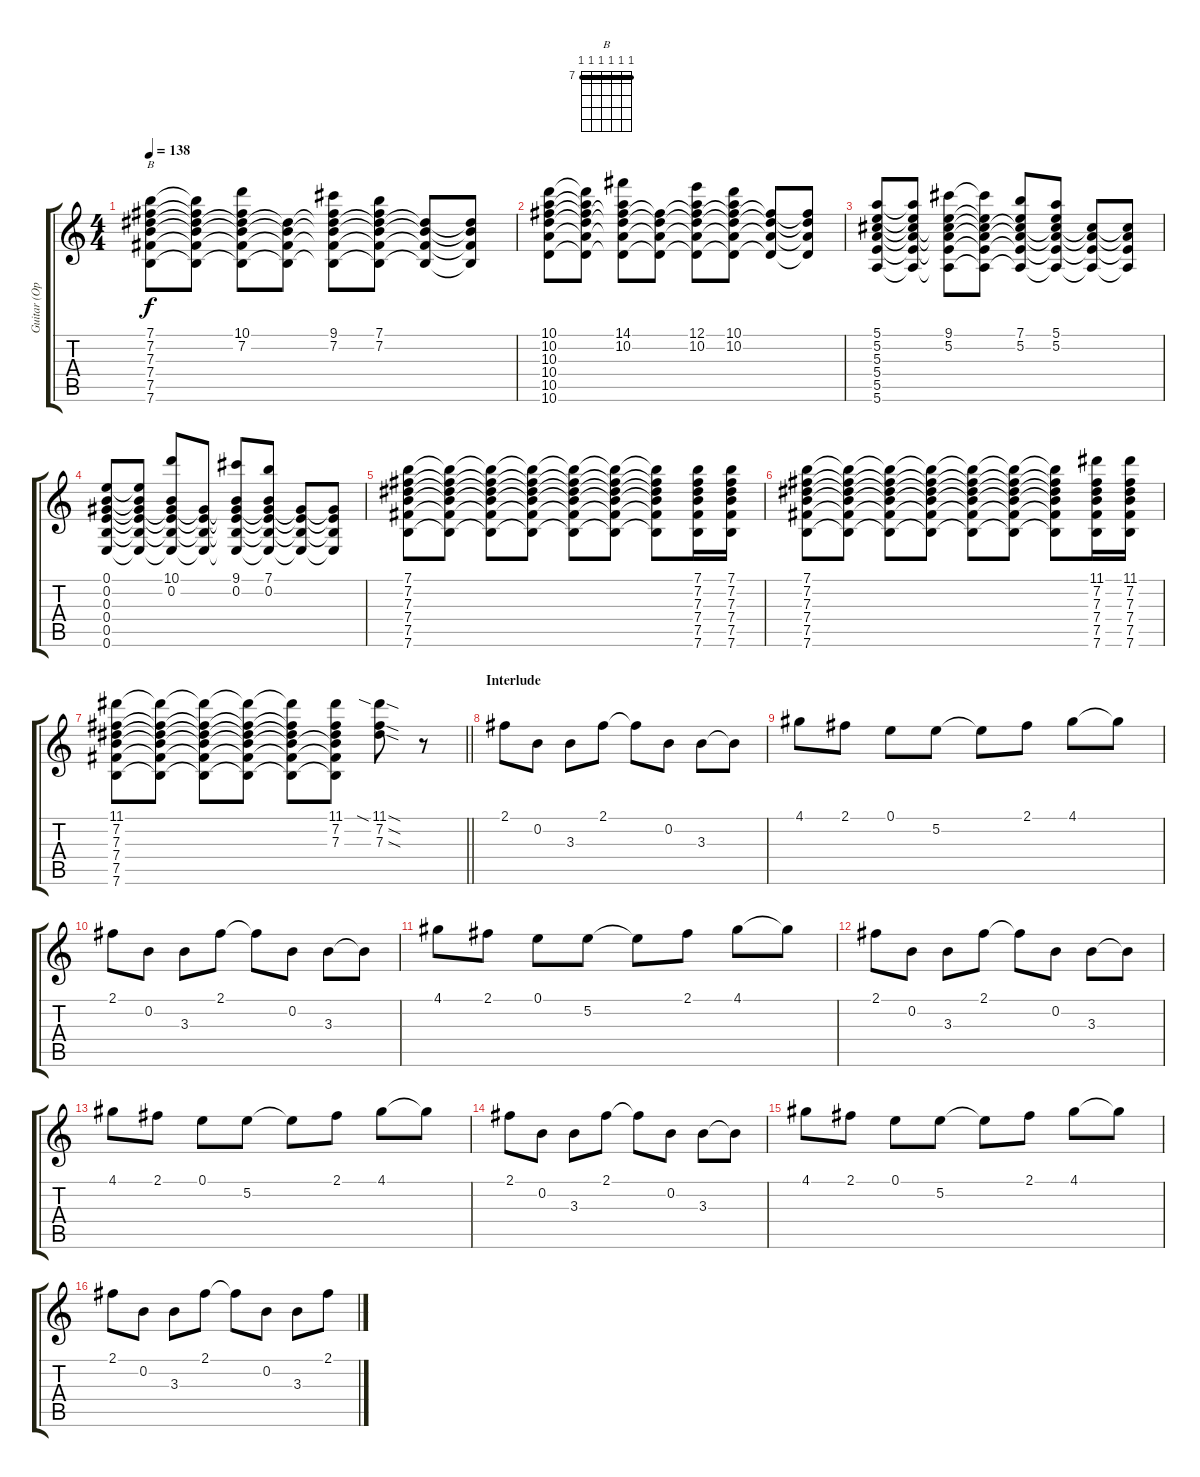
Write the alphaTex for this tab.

\track ("Guitar (Open E)" "Guitar (Op") {instrument distortionguitar}
\staff {score tabs}
\tuning (E4 B3 Ab3 E3 B2 E2) {hide}
\chord ("B" 7 7 7 7 7 7) {firstfret 7 barre 7}
\ts (4 4)
\tempo 138
\clef g2
\ks c
(7.1 7.2 7.3 7.4 7.5 7.6).8{ch "B" dy f} (7.1{t} 7.2{t} 7.3{t} 7.4{t} 7.5{t} 7.6{t}).8 (10.1 7.2 7.3{t} 7.4{t} 7.5{t} 7.6{t}).8 (7.3{t} 7.4{t} 7.5{t} 7.6{t}).8 (9.1 7.2 7.3{t} 7.4{t} 7.5{t} 7.6{t}).8 (7.1 7.2 7.3{t} 7.4{t} 7.5{t} 7.6{t}).8 (7.3{t} 7.4{t} 7.5{t} 7.6{t}).8 (7.3{t} 7.4{t} 7.5{t} 7.6{t}).8 |
(10.1 10.2 10.3 10.4 10.5 10.6).8 (10.1{t} 10.2{t} 10.3{t} 10.4{t} 10.5{t} 10.6{t}).8 (14.1 10.2 10.3{t} 10.4{t} 10.5{t} 10.6{t}).8 (10.3{t} 10.4{t} 10.5{t} 10.6{t}).8 (12.1 10.2 10.3{t} 10.4{t} 10.5{t} 10.6{t}).8 (10.1 10.2 10.3{t} 10.4{t} 10.5{t} 10.6{t}).8 (10.3{t} 10.4{t} 10.5{t} 10.6{t}).8 (10.3{t} 10.4{t} 10.5{t} 10.6{t}).8 |
(5.1 5.2 5.3 5.4 5.5 5.6).8 (5.1{t} 5.2{t} 5.3{t} 5.4{t} 5.5{t} 5.6{t}).8 (9.1 5.2 5.3{t} 5.4{t} 5.5{t} 5.6{t}).8 (9.1{t} 5.2{t} 5.3{t} 5.4{t} 5.5{t} 5.6{t}).8 (7.1 5.2 5.3{t} 5.4{t} 5.5{t} 5.6{t}).8 (5.1 5.2 5.3{t} 5.4{t} 5.5{t} 5.6{t}).8 (5.3{t} 5.4{t} 5.5{t} 5.6{t}).8 (5.3{t} 5.4{t} 5.5{t} 5.6{t}).8 |
(0.1 0.2 0.3 0.4 0.5 0.6).8 (0.1{t} 0.2{t} 0.3{t} 0.4{t} 0.5{t} 0.6{t}).8 (10.1 0.2 0.3{t} 0.4{t} 0.5{t} 0.6{t}).8 (0.3{t} 0.4{t} 0.5{t} 0.6{t}).8 (9.1 0.2 0.3{t} 0.4{t} 0.5{t} 0.6{t}).8 (7.1 0.2 0.3{t} 0.4{t} 0.5{t} 0.6{t}).8 (0.3{t} 0.4{t} 0.5{t} 0.6{t}).8 (0.3{t} 0.4{t} 0.5{t} 0.6{t}).8 |
(7.1 7.2 7.3 7.4 7.5 7.6).8 (7.1{t} 7.2{t} 7.3{t} 7.4{t} 7.5{t} 7.6{t}).8 (7.1{t} 7.2{t} 7.3{t} 7.4{t} 7.5{t} 7.6{t}).8 (7.1{t} 7.2{t} 7.3{t} 7.4{t} 7.5{t} 7.6{t}).8 (7.1{t} 7.2{t} 7.3{t} 7.4{t} 7.5{t} 7.6{t}).8 (7.1{t} 7.2{t} 7.3{t} 7.4{t} 7.5{t} 7.6{t}).8 (7.1{t} 7.2{t} 7.3{t} 7.4{t} 7.5{t} 7.6{t}).8 (7.1 7.2 7.3 7.4 7.5 7.6).16 (7.1 7.2 7.3 7.4 7.5 7.6).16 |
(7.1 7.2 7.3 7.4 7.5 7.6).8 (7.1{t} 7.2{t} 7.3{t} 7.4{t} 7.5{t} 7.6{t}).8 (7.1{t} 7.2{t} 7.3{t} 7.4{t} 7.5{t} 7.6{t}).8 (7.1{t} 7.2{t} 7.3{t} 7.4{t} 7.5{t} 7.6{t}).8 (7.1{t} 7.2{t} 7.3{t} 7.4{t} 7.5{t} 7.6{t}).8 (7.1{t} 7.2{t} 7.3{t} 7.4{t} 7.5{t} 7.6{t}).8 (7.1{t} 7.2{t} 7.3{t} 7.4{t} 7.5{t} 7.6{t}).8 (11.1 7.2 7.3 7.4 7.5 7.6).16 (11.1 7.2 7.3 7.4 7.5 7.6).16 |
\barLineRight lightlight
(11.1 7.2 7.3 7.4 7.5 7.6).8 (11.1{t} 7.2{t} 7.3{t} 7.4{t} 7.5{t} 7.6{t}).8 (11.1{t} 7.2{t} 7.3{t} 7.4{t} 7.5{t} 7.6{t}).8 (11.1{t} 7.2{t} 7.3{t} 7.4{t} 7.5{t} 7.6{t}).8 (11.1{t} 7.2{t} 7.3{t} 7.4{t} 7.5{t} 7.6{t}).8 (11.1 7.2 7.3 7.4{t} 7.5{t} 7.6{t}).8 (11.1{sia sod} 7.2{sod} 7.3{sod}).8 r.8 |
\section ("" "Interlude")
2.1.8 0.2.8 3.3.8 2.1.8 2.1{t}.8 0.2.8 3.3.8 3.3{t}.8 |
4.1.8 2.1.8 0.1.8 5.2.8 5.2{t}.8 2.1.8 4.1.8 4.1{t}.8 |
2.1.8 0.2.8 3.3.8 2.1.8 2.1{t}.8 0.2.8 3.3.8 3.3{t}.8 |
4.1.8 2.1.8 0.1.8 5.2.8 5.2{t}.8 2.1.8 4.1.8 4.1{t}.8 |
2.1.8 0.2.8 3.3.8 2.1.8 2.1{t}.8 0.2.8 3.3.8 3.3{t}.8 |
4.1.8 2.1.8 0.1.8 5.2.8 5.2{t}.8 2.1.8 4.1.8 4.1{t}.8 |
2.1.8 0.2.8 3.3.8 2.1.8 2.1{t}.8 0.2.8 3.3.8 3.3{t}.8 |
4.1.8 2.1.8 0.1.8 5.2.8 5.2{t}.8 2.1.8 4.1.8 4.1{t}.8 |
2.1.8 0.2.8 3.3.8 2.1.8 2.1{t}.8 0.2.8 3.3.8 2.1.8
